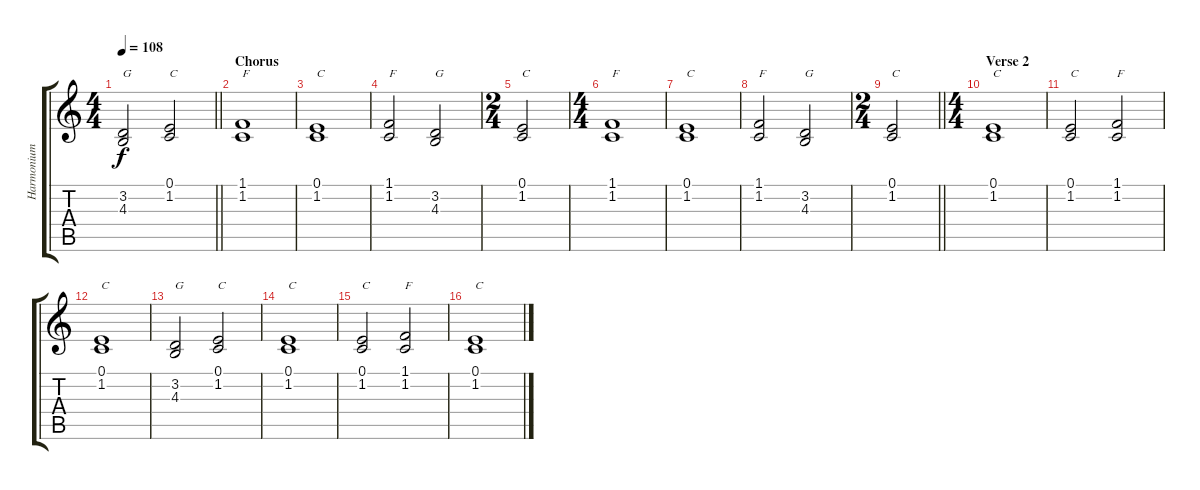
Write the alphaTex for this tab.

\track ("Harmonium" "Harmonium") {instrument reedorgan}
\staff {score tabs}
\tuning (E4 B3 G3 D3 A2 E2) {hide}
\ts (4 4)
\tempo 108
\clef g2
\barLineRight lightlight
\ks c
(3.2 4.3).2{txt "G" dy f} (0.1 1.2).2{txt "C"} |
\section ("" "Chorus")
(1.1 1.2).1{txt "F"} |
(0.1 1.2).1{txt "C"} |
(1.1 1.2).2{txt "F"} (3.2 4.3).2{txt "G"} |
\ts (2 4)
(0.1 1.2).2{txt "C"} |
\ts (4 4)
(1.1 1.2).1{txt "F"} |
(0.1 1.2).1{txt "C"} |
(1.1 1.2).2{txt "F"} (3.2 4.3).2{txt "G"} |
\ts (2 4)
\barLineRight lightlight
(0.1 1.2).2{txt "C"} |
\ts (4 4)
\section ("" "Verse 2")
(0.1 1.2).1{txt "C"} |
(0.1 1.2).2{txt "C"} (1.1 1.2).2{txt "F"} |
(0.1 1.2).1{txt "C"} |
(3.2 4.3).2{txt "G"} (0.1 1.2).2{txt "C"} |
(0.1 1.2).1{txt "C"} |
(0.1 1.2).2{txt "C"} (1.1 1.2).2{txt "F"} |
(0.1 1.2).1{txt "C"}
